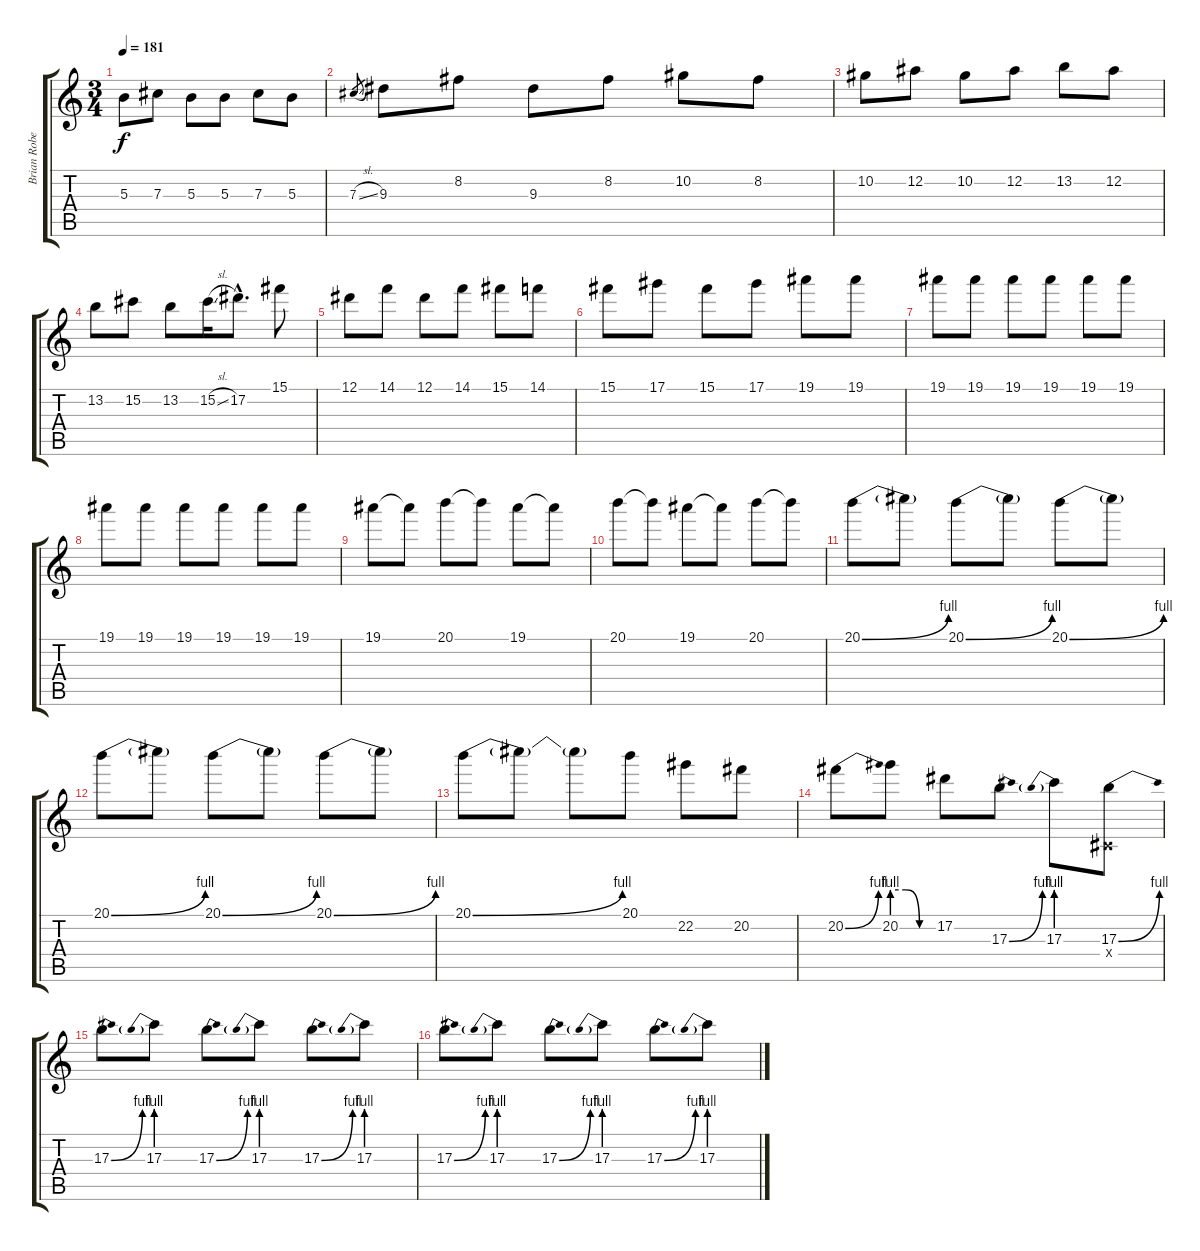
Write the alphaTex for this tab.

\track ("Brian Robertson" "Brian Robe") {instrument overdrivenguitar}
\staff {score tabs}
\tuning (Eb4 Bb3 Gb3 Db3 Ab2 Eb2) {hide}
\ts (3 4)
\tempo 181
\clef g2
\ks c
5.3.8{dy f} 7.3.8 5.3.8 5.3.8 7.3.8 5.3.8 |
7.3{sl}.8{gr} 9.3.8 8.2.8 9.3.8 8.2.8 10.2.8 8.2.8 |
10.2.8 12.2.8 10.2.8 12.2.8 13.2.8 12.2.8 |
13.2.8 15.2.8 13.2.8 15.2{sl}.16 17.2{hac}.8{d} 15.1.8 |
12.1.8 14.1.8 12.1.8 14.1.8 15.1.8 14.1.8 |
15.1.8 17.1.8 15.1.8 17.1.8 19.1.8 19.1.8 |
19.1.8 19.1.8 19.1.8 19.1.8 19.1.8 19.1.8 |
19.1.8 19.1.8 19.1.8 19.1.8 19.1.8 19.1.8 |
19.1.8 19.1{t}.8 20.1.8 20.1{t}.8 19.1.8 19.1{t}.8 |
20.1.8 20.1{t}.8 19.1.8 19.1{t}.8 20.1.8 20.1{t}.8 |
20.1{be (bend 0 0 60 4)}.8 20.1{t}.8 20.1{be (bend 0 0 60 4)}.8 20.1{t}.8 20.1{be (bend 0 0 60 4)}.8 20.1{t}.8 |
20.1{be (bend 0 0 60 4)}.8 20.1{t}.8 20.1{be (bend 0 0 60 4)}.8 20.1{t}.8 20.1{be (bend 0 0 60 4)}.8 20.1{t}.8 |
20.1{be (bend 0 0 60 4)}.8 20.1{t}.8 20.1{t}.8 20.1.8 22.2.8 20.2.8 |
20.2{be (bend 0 0 60 4)}.8 20.2{be (custom 0 4 20 4 40 0 60 0)}.8 17.2.8 17.3{be (bend 0 0 60 4)}.8 17.3{be (prebend 0 4 60 4)}.8 (17.3{be (bend 0 0 60 4)} 0.4{x}).8 |
17.3{be (bend 0 0 60 4)}.8 17.3{be (prebend 0 4 60 4)}.8 17.3{be (bend 0 0 60 4)}.8 17.3{be (prebend 0 4 60 4)}.8 17.3{be (bend 0 0 60 4)}.8 17.3{be (prebend 0 4 60 4)}.8 |
17.3{be (bend 0 0 60 4)}.8 17.3{be (prebend 0 4 60 4)}.8 17.3{be (bend 0 0 60 4)}.8 17.3{be (prebend 0 4 60 4)}.8 17.3{be (bend 0 0 60 4)}.8 17.3{be (prebend 0 4 60 4)}.8
